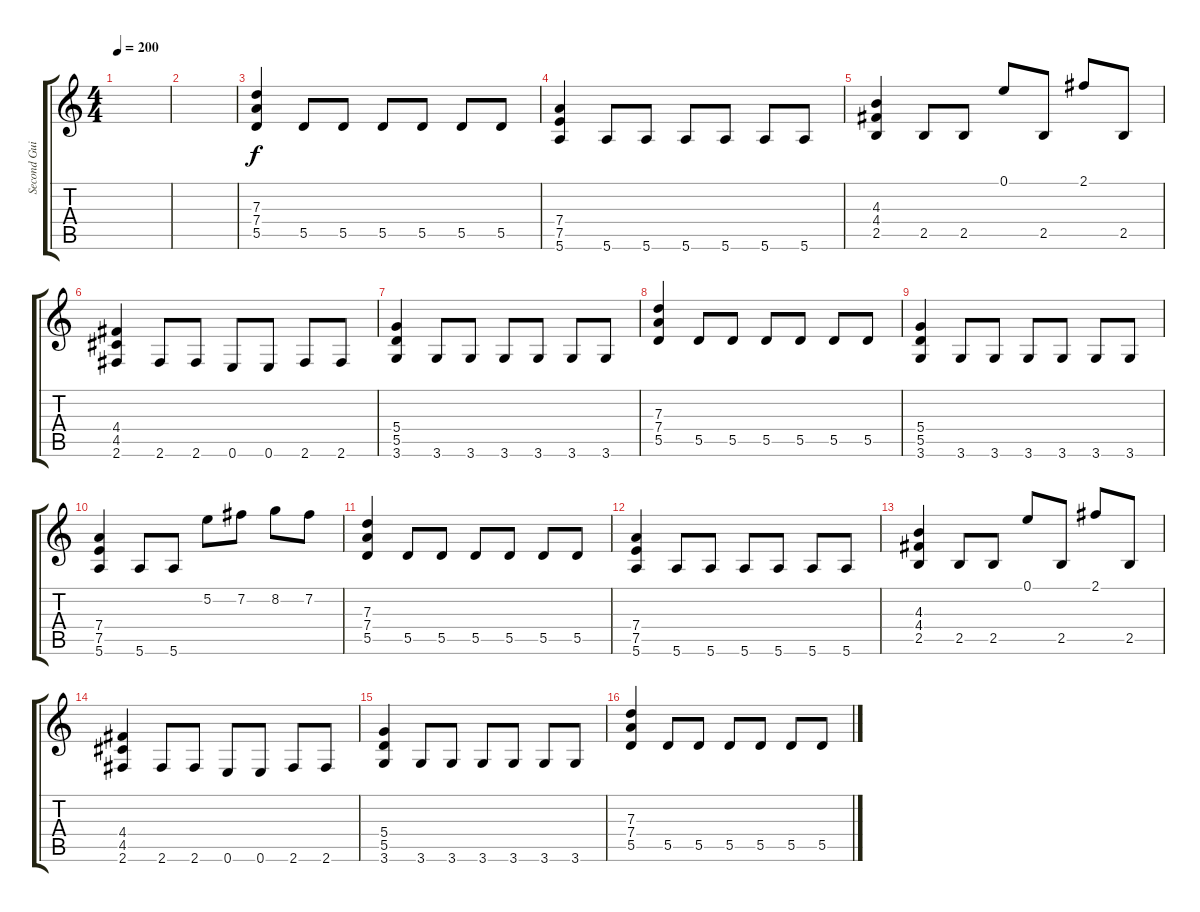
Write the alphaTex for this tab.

\track ("Second Guitar" "Second Gui") {instrument overdrivenguitar}
\staff {score tabs}
\tuning (E4 B3 G3 D3 A2 E2) {hide}
\ts (4 4)
\tempo 200
\clef g2
\ks c
|
|
(7.3 7.4 5.5).4{volume 16} 5.5.8 5.5.8 5.5.8 5.5.8 5.5.8 5.5.8 |
(7.4 7.5 5.6).4 5.6.8 5.6.8 5.6.8 5.6.8 5.6.8 5.6.8 |
(4.3 4.4 2.5).4 2.5.8 2.5.8 0.1.8 2.5.8 2.1.8 2.5.8 |
(4.4 4.5 2.6).4 2.6.8 2.6.8 0.6.8 0.6.8 2.6.8 2.6.8 |
(5.4 5.5 3.6).4 3.6.8 3.6.8 3.6.8 3.6.8 3.6.8 3.6.8 |
(7.3 7.4 5.5).4 5.5.8 5.5.8 5.5.8 5.5.8 5.5.8 5.5.8 |
(5.4 5.5 3.6).4 3.6.8 3.6.8 3.6.8 3.6.8 3.6.8 3.6.8 |
(7.4 7.5 5.6).4 5.6.8 5.6.8 5.2.8 7.2.8 8.2.8 7.2.8 |
(7.3 7.4 5.5).4 5.5.8 5.5.8 5.5.8 5.5.8 5.5.8 5.5.8 |
(7.4 7.5 5.6).4 5.6.8 5.6.8 5.6.8 5.6.8 5.6.8 5.6.8 |
(4.3 4.4 2.5).4 2.5.8 2.5.8 0.1.8 2.5.8 2.1.8 2.5.8 |
(4.4 4.5 2.6).4 2.6.8 2.6.8 0.6.8 0.6.8 2.6.8 2.6.8 |
(5.4 5.5 3.6).4 3.6.8 3.6.8 3.6.8 3.6.8 3.6.8 3.6.8 |
(7.3 7.4 5.5).4 5.5.8 5.5.8 5.5.8 5.5.8 5.5.8 5.5.8
